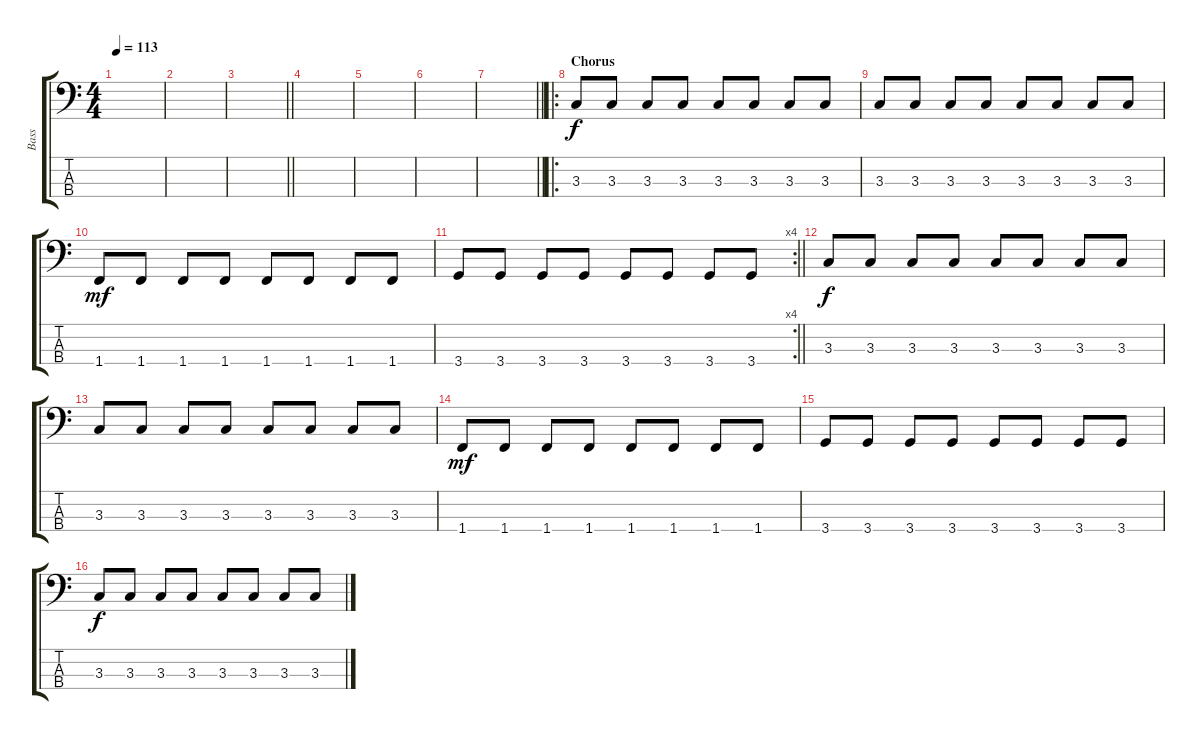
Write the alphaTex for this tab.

\track ("Bass" "Bass") {instrument electricbassfinger}
\staff {score tabs}
\tuning (G2 D2 A1 E1) {hide}
\ts (4 4)
\tempo 113
\clef f4
\ks c
|
|
\barLineRight lightlight
|
|
|
|
\barLineRight lightlight
|
\ro
\section ("" "Chorus")
3.3.8{dy f} 3.3.8 3.3.8 3.3.8 3.3.8 3.3.8 3.3.8 3.3.8 |
3.3.8 3.3.8 3.3.8 3.3.8 3.3.8 3.3.8 3.3.8 3.3.8 |
1.4.8{dy mf} 1.4.8 1.4.8 1.4.8 1.4.8 1.4.8 1.4.8 1.4.8 |
\rc 4
\barLineRight lightlight
3.4.8 3.4.8 3.4.8 3.4.8 3.4.8 3.4.8 3.4.8 3.4.8 |
3.3.8{dy f} 3.3.8 3.3.8 3.3.8 3.3.8 3.3.8 3.3.8 3.3.8 |
3.3.8 3.3.8 3.3.8 3.3.8 3.3.8 3.3.8 3.3.8 3.3.8 |
1.4.8{dy mf} 1.4.8 1.4.8 1.4.8 1.4.8 1.4.8 1.4.8 1.4.8 |
3.4.8 3.4.8 3.4.8 3.4.8 3.4.8 3.4.8 3.4.8 3.4.8 |
3.3.8{dy f} 3.3.8 3.3.8 3.3.8 3.3.8 3.3.8 3.3.8 3.3.8
